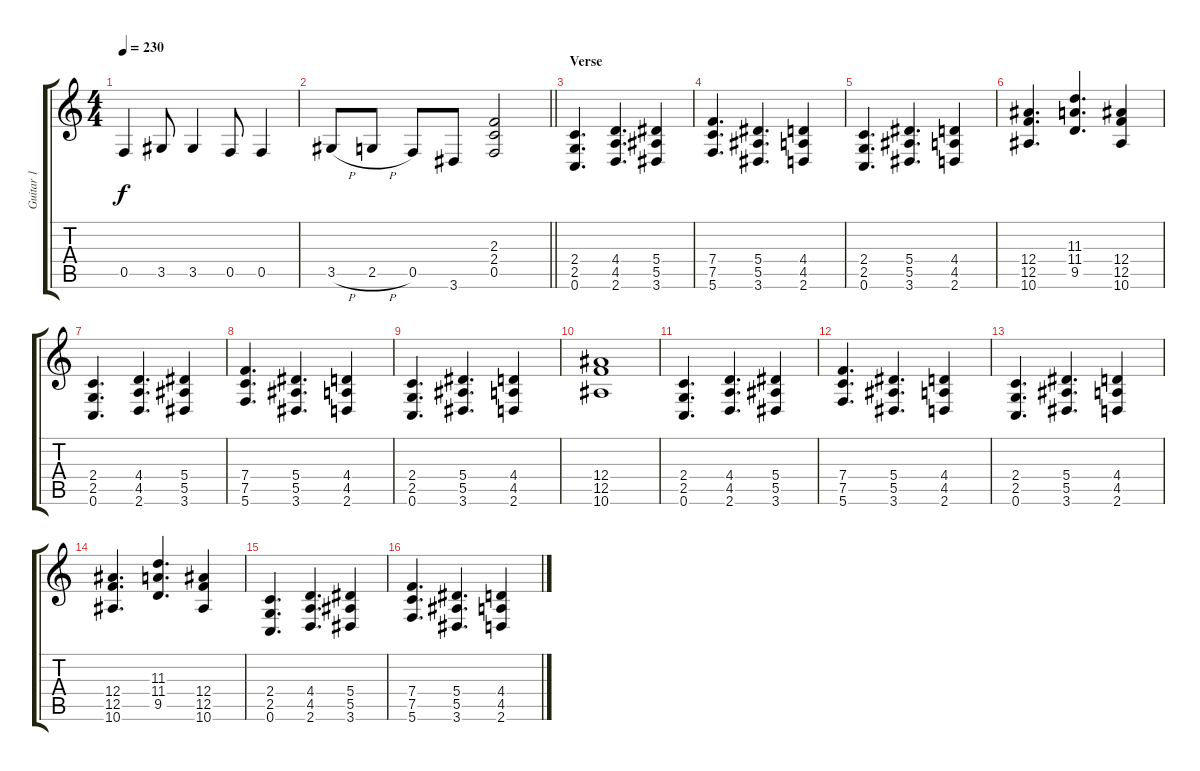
\track ("Guitar 1" "Guitar 1") {instrument distortionguitar}
\staff {score tabs}
\tuning (C4 G3 Eb3 Bb2 F2 C2) {hide}
\ts (4 4)
\tempo 230
\clef g2
\ks c
0.5.4{dy f} 3.5.8 3.5.4 0.5.8 0.5.4 |
\barLineRight lightlight
3.5{h}.8 2.5{h}.8 0.5.8 3.6.8 (2.3 2.4 0.5).2 |
\section ("" "Verse")
(2.4 2.5 0.6).4{d} (4.4 4.5 2.6).4{d} (5.4 5.5 3.6).4 |
(7.4 7.5 5.6).4{d} (5.4 5.5 3.6).4{d} (4.4 4.5 2.6).4 |
(2.4 2.5 0.6).4{d} (5.4 5.5 3.6).4{d} (4.4 4.5 2.6).4 |
(12.4 12.5 10.6).4{d} (11.3 11.4 9.5).4{d} (12.4 12.5 10.6).4 |
(2.4 2.5 0.6).4{d} (4.4 4.5 2.6).4{d} (5.4 5.5 3.6).4 |
(7.4 7.5 5.6).4{d} (5.4 5.5 3.6).4{d} (4.4 4.5 2.6).4 |
(2.4 2.5 0.6).4{d} (5.4 5.5 3.6).4{d} (4.4 4.5 2.6).4 |
(12.4 12.5 10.6).1 |
(2.4 2.5 0.6).4{d} (4.4 4.5 2.6).4{d} (5.4 5.5 3.6).4 |
(7.4 7.5 5.6).4{d} (5.4 5.5 3.6).4{d} (4.4 4.5 2.6).4 |
(2.4 2.5 0.6).4{d} (5.4 5.5 3.6).4{d} (4.4 4.5 2.6).4 |
(12.4 12.5 10.6).4{d} (11.3 11.4 9.5).4{d} (12.4 12.5 10.6).4 |
(2.4 2.5 0.6).4{d} (4.4 4.5 2.6).4{d} (5.4 5.5 3.6).4 |
(7.4 7.5 5.6).4{d} (5.4 5.5 3.6).4{d} (4.4 4.5 2.6).4
